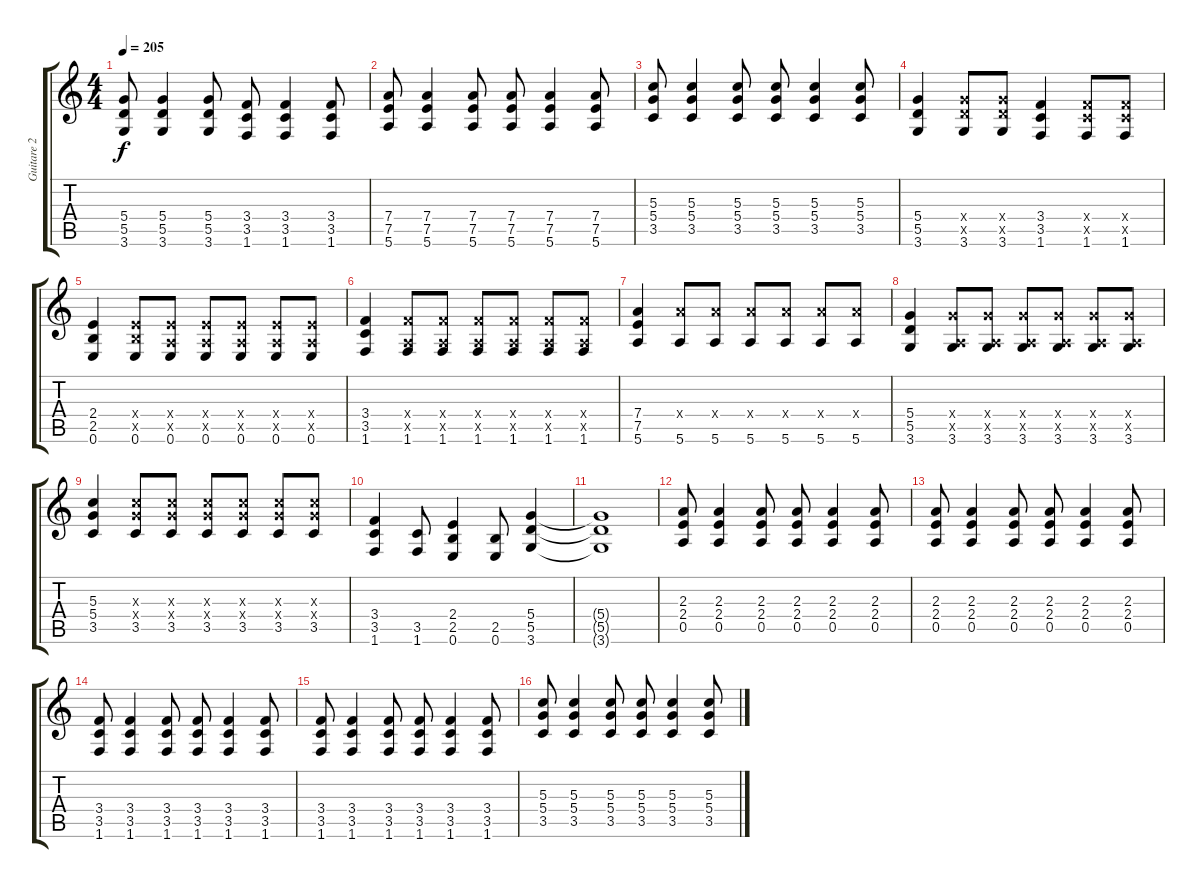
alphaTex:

\track ("Guitare 2" "Guitare 2") {instrument distortionguitar}
\staff {score tabs}
\tuning (E4 B3 G3 D3 A2 E2) {hide}
\ts (4 4)
\tempo 205
\clef g2
\ks c
(5.4 5.5 3.6).8{dy f} (5.4 5.5 3.6).4 (5.4 5.5 3.6).8 (3.4 3.5 1.6).8 (3.4 3.5 1.6).4 (3.4 3.5 1.6).8 |
(7.4 7.5 5.6).8 (7.4 7.5 5.6).4 (7.4 7.5 5.6).8 (7.4 7.5 5.6).8 (7.4 7.5 5.6).4 (7.4 7.5 5.6).8 |
(5.3 5.4 3.5).8 (5.3 5.4 3.5).4 (5.3 5.4 3.5).8 (5.3 5.4 3.5).8 (5.3 5.4 3.5).4 (5.3 5.4 3.5).8 |
(5.4 5.5 3.6).4 (5.4{x} 5.5{x} 3.6).8 (5.4{x} 5.5{x} 3.6).8 (3.4 3.5 1.6).4 (3.4{x} 3.5{x} 1.6).8 (3.4{x} 3.5{x} 1.6).8 |
(2.4 2.5 0.6).4 (2.4{x} 2.5{x} 0.6).8 (2.4{x} 0.5{x} 0.6).8 (2.4{x} 0.5{x} 0.6).8 (2.4{x} 0.5{x} 0.6).8 (2.4{x} 0.5{x} 0.6).8 (2.4{x} 0.5{x} 0.6).8 |
(3.4 3.5 1.6).4 (3.4{x} 0.5{x} 1.6).8 (3.4{x} 0.5{x} 1.6).8 (3.4{x} 0.5{x} 1.6).8 (3.4{x} 0.5{x} 1.6).8 (3.4{x} 0.5{x} 1.6).8 (3.4{x} 0.5{x} 1.6).8 |
(7.4 7.5 5.6).4 (7.4{x} 5.6).8 (7.4{x} 5.6).8 (7.4{x} 5.6).8 (7.4{x} 5.6).8 (7.4{x} 5.6).8 (7.4{x} 5.6).8 |
(5.4 5.5 3.6).4 (5.4{x} 0.5{x} 3.6).8 (5.4{x} 0.5{x} 3.6).8 (5.4{x} 0.5{x} 3.6).8 (5.4{x} 0.5{x} 3.6).8 (5.4{x} 0.5{x} 3.6).8 (5.4{x} 0.5{x} 3.6).8 |
(5.3 5.4 3.5).4 (0.3{x} 10.4{x} 3.5).8 (0.3{x} 10.4{x} 3.5).8 (0.3{x} 10.4{x} 3.5).8 (0.3{x} 10.4{x} 3.5).8 (0.3{x} 10.4{x} 3.5).8 (0.3{x} 10.4{x} 3.5).8 |
(3.4 3.5 1.6).4 (3.5 1.6).8 (2.4 2.5 0.6).4 (2.5 0.6).8 (5.4 5.5 3.6).4 |
(5.4{t} 5.5{t} 3.6{t}).1 |
(2.3 2.4 0.5).8 (2.3 2.4 0.5).4 (2.3 2.4 0.5).8 (2.3 2.4 0.5).8 (2.3 2.4 0.5).4 (2.3 2.4 0.5).8 |
(2.3 2.4 0.5).8 (2.3 2.4 0.5).4 (2.3 2.4 0.5).8 (2.3 2.4 0.5).8 (2.3 2.4 0.5).4 (2.3 2.4 0.5).8 |
(3.4 3.5 1.6).8 (3.4 3.5 1.6).4 (3.4 3.5 1.6).8 (3.4 3.5 1.6).8 (3.4 3.5 1.6).4 (3.4 3.5 1.6).8 |
(3.4 3.5 1.6).8 (3.4 3.5 1.6).4 (3.4 3.5 1.6).8 (3.4 3.5 1.6).8 (3.4 3.5 1.6).4 (3.4 3.5 1.6).8 |
(5.3 5.4 3.5).8 (5.3 5.4 3.5).4 (5.3 5.4 3.5).8 (5.3 5.4 3.5).8 (5.3 5.4 3.5).4 (5.3 5.4 3.5).8
